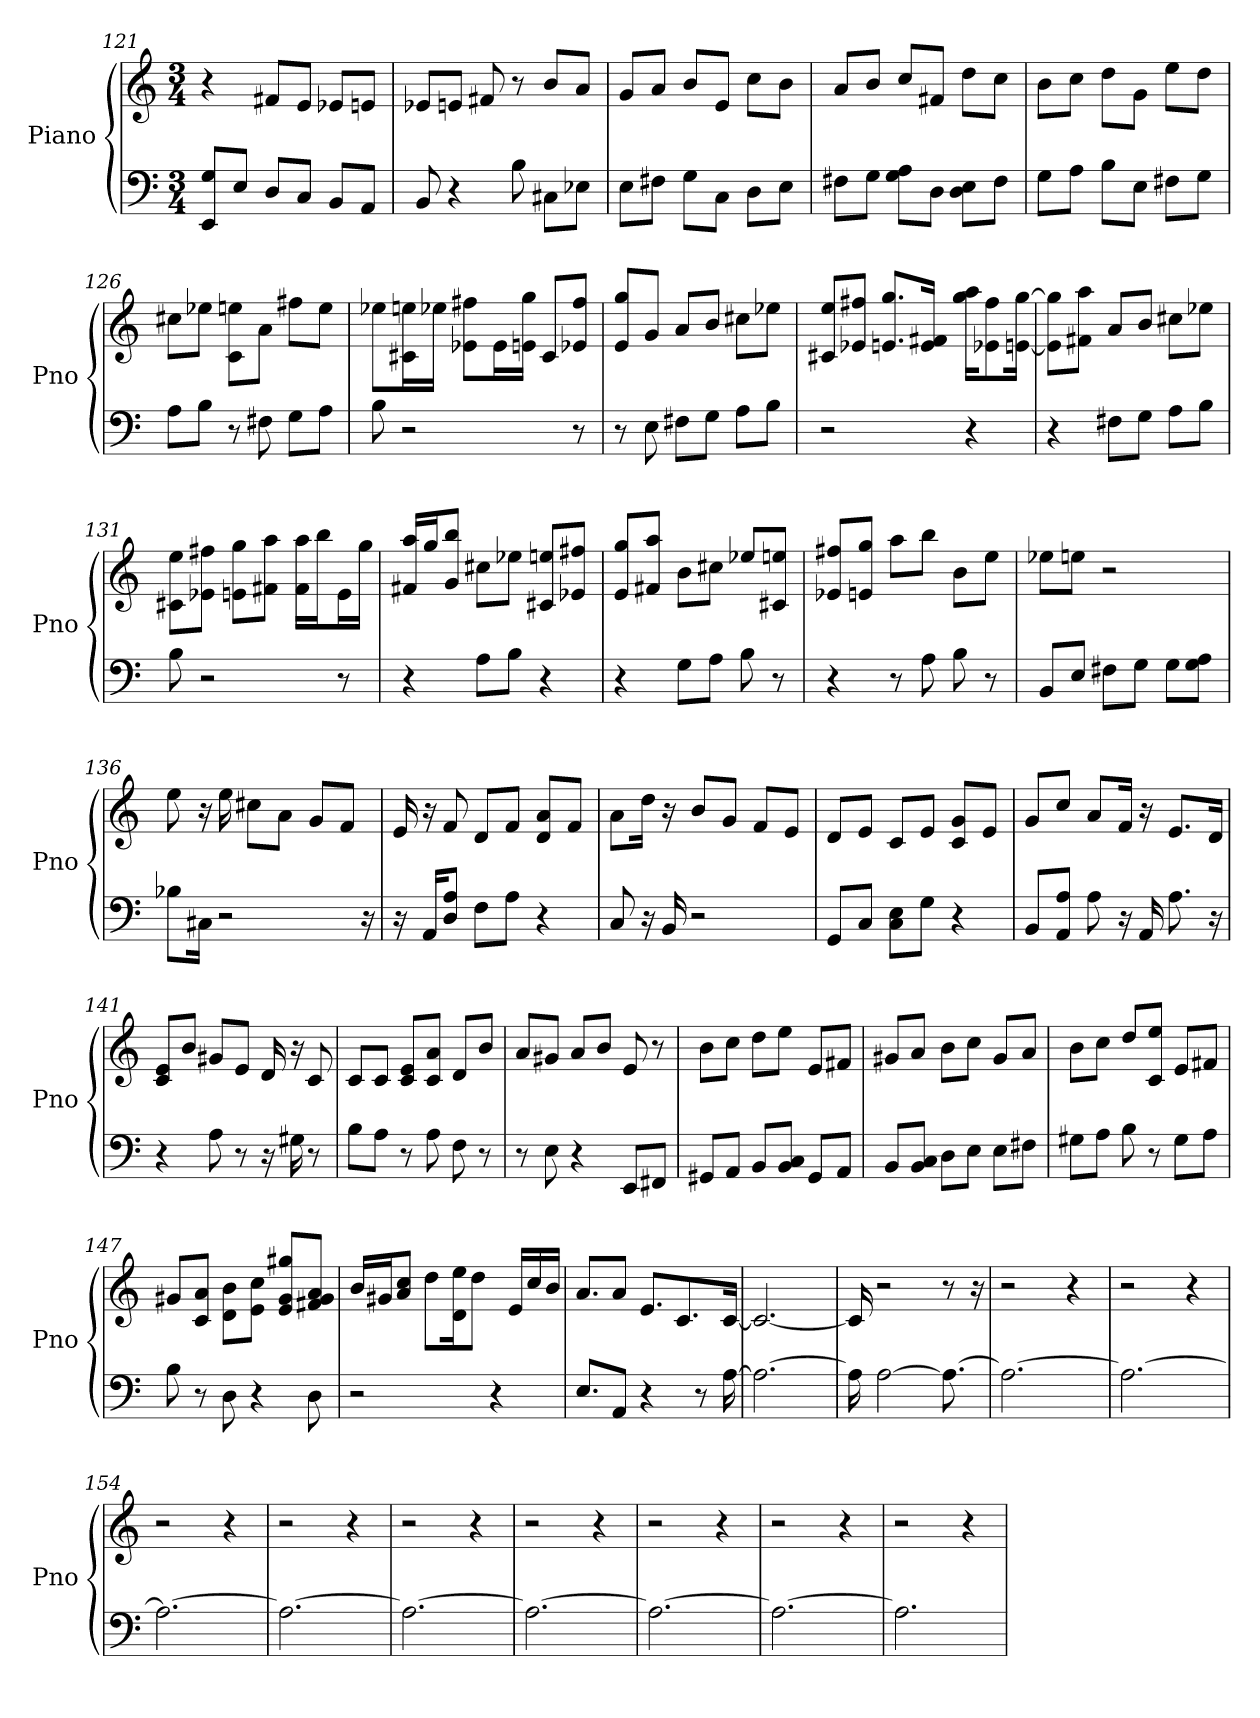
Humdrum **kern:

**kern	**kern
*part1	*part1
*staff2	*staff1
*I"Piano	*
*I'Pno	*
*clefF4	*clefG2
*k[]	*k[]
*C:	*C:
*M3/4	*M3/4
=121	=121
8EE/ 8G/L	4r
8E/J	.
8D/L	8f#/L
8C/J	8e/J
8BB/L	8e-/L
8AA/J	8e/J
=122	=122
8BB	8e-/L
4r	8e/J
.	8f#
8B	8r
8C#\L	8b/L
8E-\J	8a/J
=123	=123
8E\L	8g/L
8F#\J	8a/J
8G\L	8b/L
8C\J	8e/J
8D\L	8cc\L
8E\J	8b\J
=124	=124
8F#\L	8a/L
8G\J	8b/J
8G\ 8A\L	8cc/L
8D\J	8f#/J
8E\ 8D\L	8dd\L
8F#\J	8cc\J
=125	=125
8G\L	8b\L
8A\J	8cc\J
8B\L	8dd\L
8E\J	8g\J
8F#\L	8ee\L
8G\J	8dd\J
=126	=126
8A\L	8cc#\L
8B\J	8ee-\J
8r	8ee\ 8c\L
8F#	8a\J
8G\L	8ff#\L
8A\J	8ee\J
=127	=127
8B	8ee-\L
2r	16c#\ 16ee\L
.	16ee-\JJ
.	8ff#\ 8e-\L
.	16e-\L
.	16e\ 16gg\JJ
.	8c#/L
8r	8ff#/ 8e-/J
=128	=128
8r	8e/ 8gg/L
8E	8g/J
8F#\L	8a/L
8G\J	8b/J
8A\L	8cc#\L
8B\J	8ee-\J
=129	=129
2r	8c#/ 8ee/L
.	8ff#/ 8e-/J
.	8.e/ 8.gg/L
.	16f#/ 16e/Jk
4r	16aa\ 16gg\KL
.	8e-\ 8ff#\
.	[16gg\ [16e\Jk
=130	=130
4r	8gg]\ 8e]\L
.	8aa\ 8f#\J
8F#\L	8a/L
8G\J	8b/J
8A\L	8cc#\L
8B\J	8ee-\J
=131	=131
8B	8ee\ 8c#\L
2r	8e-\ 8ff#\J
.	8gg\ 8e\L
.	8aa\ 8f#\J
.	16aa\ 16f#\LL
.	16bb\J
8r	16e\L
.	16gg\JJ
=132	=132
4r	16f#/ 16aa/LL
.	16gg/J
.	8bb/ 8g/J
8A\L	8cc#\L
8B\J	8ee-\J
4r	8c#/ 8ee/L
.	8e-/ 8ff#/J
=133	=133
4r	8e/ 8gg/L
.	8aa/ 8f#/J
8G\L	8b\L
8A\J	8cc#\J
8B	8ee-/L
8r	8ee/ 8c#/J
=134	=134
4r	8e-/ 8ff#/L
.	8gg/ 8e/J
8r	8aa\L
8A	8bb\J
8B	8b\L
8r	8ee\J
=135	=135
8BB/L	8ee-\L
8E/J	8ee\J
8F#\L	2r
8G\J	.
8G\L	.
8A\ 8G\J	.
=136	=136
8B-\L	8ee
16C#\Jk	16r
2r	16ee
.	8cc#\L
.	8a\J
.	8g/L
.	8f/J
16r	.
=137	=137
16r	16e
16AA/KL	16r
8A/ 8D/J	8f
8F\L	8d/L
8A\J	8f/J
4r	8a/ 8d/L
.	8f/J
=138	=138
8C	8a\L
16r	16dd\Jk
16BB	16r
2r	8b/L
.	8g/J
.	8f/L
.	8e/J
=139	=139
8GG/L	8d/L
8C/J	8e/J
8C\ 8E\L	8c/L
8G\J	8e/J
4r	8c/ 8g/L
.	8e/J
=140	=140
8BB/L	8g/L
8A/ 8AA/J	8cc/J
8A	8a/L
16r	16f/Jk
16AA	16r
8.A	8.e/L
16r	16d/Jk
=141	=141
4r	8e/ 8c/L
.	8b/J
8A	8g#/L
8r	8e/J
16r	16d
16G#	16r
8r	8c
=142	=142
8B\L	8c/L
8A\J	8c/J
8r	8c/ 8e/L
8A	8c/ 8a/J
8F	8d/L
8r	8b/J
=143	=143
8r	8a/L
8E	8g#/J
4r	8a/L
.	8b/J
8EE/L	8e
8FF#/J	8r
=144	=144
8GG#/L	8b\L
8AA/J	8cc\J
8BB/L	8dd\L
8C/ 8BB/J	8ee\J
8GG#/L	8e/L
8AA/J	8f#/J
=145	=145
8BB/L	8g#/L
8BB/ 8C/J	8a/J
8D\L	8b\L
8E\J	8cc\J
8E\L	8g#/L
8F#\J	8a/J
=146	=146
8G#\L	8b\L
8A\J	8cc\J
8B	8dd/L
8r	8ee/ 8c/J
8G#\L	8e/L
8A\J	8f#/J
=147	=147
8B	8g#/L
8r	8c/ 8a/J
8D	8b\ 8d\L
4r	8e\ 8cc\J
.	8g#/ 8e/ 8gg#/L
8D	8g#/ 8f#/ 8a/J
=148	=148
2r	16b/LL
.	16g#/J
.	8cc/ 8a/J
.	8dd\L
.	16ee\ 16d\K
.	8dd\J
4r	.
.	16e/LL
.	16cc/
.	16b/JJ
=149	=149
8.E/L	8.a/L
8AA/J	8a/J
4r	8.e/L
.	8.c/
8r	.
[16A	[16c/Jk
=150	=150
2.A_	2.c_
=151	=151
16A]	16c]
[2A	2r
8.A_	8r
.	16r
=152	=152
2.A_	2r
.	4r
=153	=153
2.A_	2r
.	4r
=154	=154
2.A_	2r
.	4r
=155	=155
2.A_	2r
.	4r
=156	=156
2.A_	2r
.	4r
=157	=157
2.A_	2r
.	4r
=158	=158
2.A_	2r
.	4r
=159	=159
2.A_	2r
.	4r
=160	=160
2.A]	2r
.	4r
=	=
*-	*-
